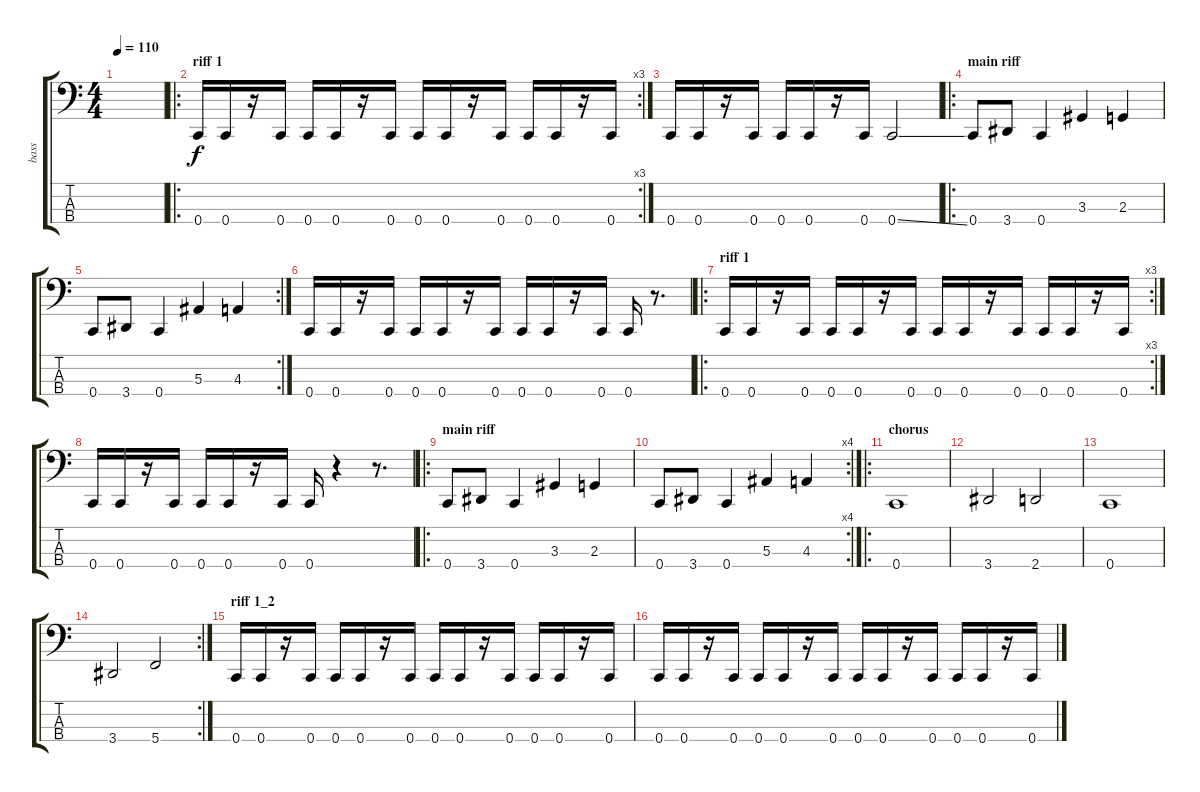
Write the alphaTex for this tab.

\track ("bass" "bass") {instrument electricbassfinger}
\staff {score tabs}
\tuning (Eb2 Bb1 F1 C1) {hide}
\ts (4 4)
\tempo 110
\clef f4
\ks c
|
\ro
\rc 3
\section ("" "riff 1")
0.4.16 0.4.16 r.16 0.4.16 0.4.16 0.4.16 r.16 0.4.16 0.4.16 0.4.16 r.16 0.4.16 0.4.16 0.4.16 r.16 0.4.16 |
0.4.16 0.4.16 r.16 0.4.16 0.4.16 0.4.16 r.16 0.4.16 0.4{ss}.2 |
\ro
\section ("" "main riff")
0.4.8 3.4.8 0.4.4 3.3.4 2.3.4 |
\rc 2
0.4.8 3.4.8 0.4.4 5.3.4 4.3.4 |
0.4.16 0.4.16 r.16 0.4.16 0.4.16 0.4.16 r.16 0.4.16 0.4.16 0.4.16 r.16 0.4.16 0.4.16 r.8{d} |
\ro
\rc 3
\section ("" "riff 1")
0.4.16 0.4.16 r.16 0.4.16 0.4.16 0.4.16 r.16 0.4.16 0.4.16 0.4.16 r.16 0.4.16 0.4.16 0.4.16 r.16 0.4.16 |
0.4.16 0.4.16 r.16 0.4.16 0.4.16 0.4.16 r.16 0.4.16 0.4.16 r.4 r.8{d} |
\ro
\section ("" "main riff")
0.4.8 3.4.8 0.4.4 3.3.4 2.3.4 |
\rc 4
0.4.8 3.4.8 0.4.4 5.3.4 4.3.4 |
\ro
\section ("" "chorus")
0.4.1 |
3.4.2 2.4.2 |
0.4.1 |
\rc 2
3.4.2 5.4.2 |
\section ("" "riff 1_2")
0.4.16 0.4.16 r.16 0.4.16 0.4.16 0.4.16 r.16 0.4.16 0.4.16 0.4.16 r.16 0.4.16 0.4.16 0.4.16 r.16 0.4.16 |
0.4.16 0.4.16 r.16 0.4.16 0.4.16 0.4.16 r.16 0.4.16 0.4.16 0.4.16 r.16 0.4.16 0.4.16 0.4.16 r.16 0.4.16
